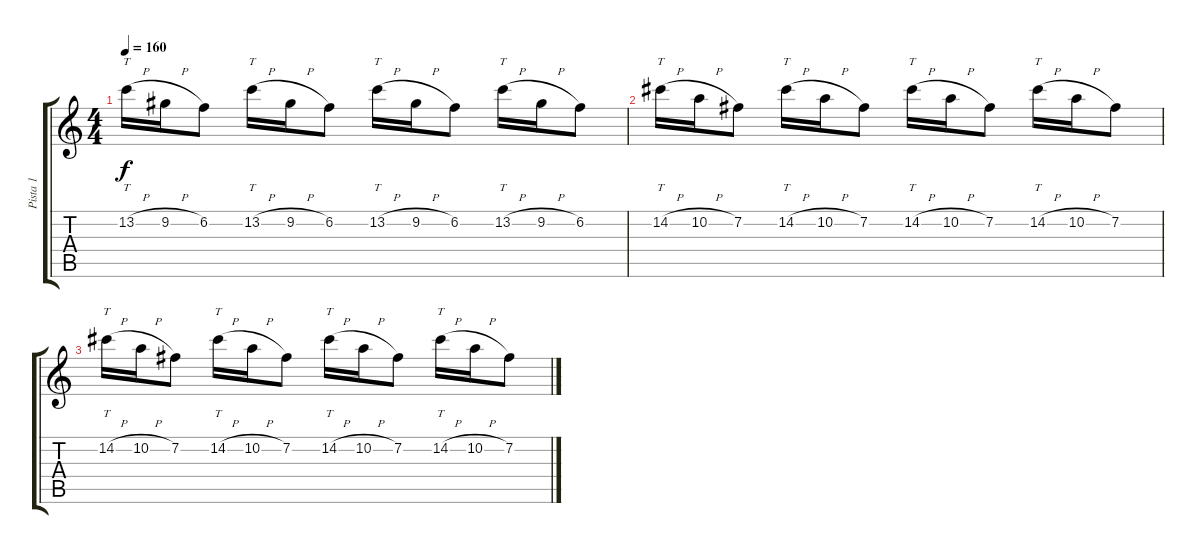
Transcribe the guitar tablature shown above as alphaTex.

\track ("Pista 1" "Pista 1") {instrument distortionguitar}
\staff {score tabs}
\tuning (E4 B3 G3 D3 A2 E2) {hide}
\ts (4 4)
\tempo 160
\clef g2
\ks c
13.2{h}.16{tt dy f} 9.2{h}.16 6.2.8 13.2{h}.16{tt} 9.2{h}.16 6.2.8 13.2{h}.16{tt} 9.2{h}.16 6.2.8 13.2{h}.16{tt} 9.2{h}.16 6.2.8 |
14.2{h}.16{tt} 10.2{h}.16 7.2.8 14.2{h}.16{tt} 10.2{h}.16 7.2.8 14.2{h}.16{tt} 10.2{h}.16 7.2.8 14.2{h}.16{tt} 10.2{h}.16 7.2.8 |
14.2{h}.16{tt} 10.2{h}.16 7.2.8 14.2{h}.16{tt} 10.2{h}.16 7.2.8 14.2{h}.16{tt} 10.2{h}.16 7.2.8 14.2{h}.16{tt} 10.2{h}.16 7.2.8
